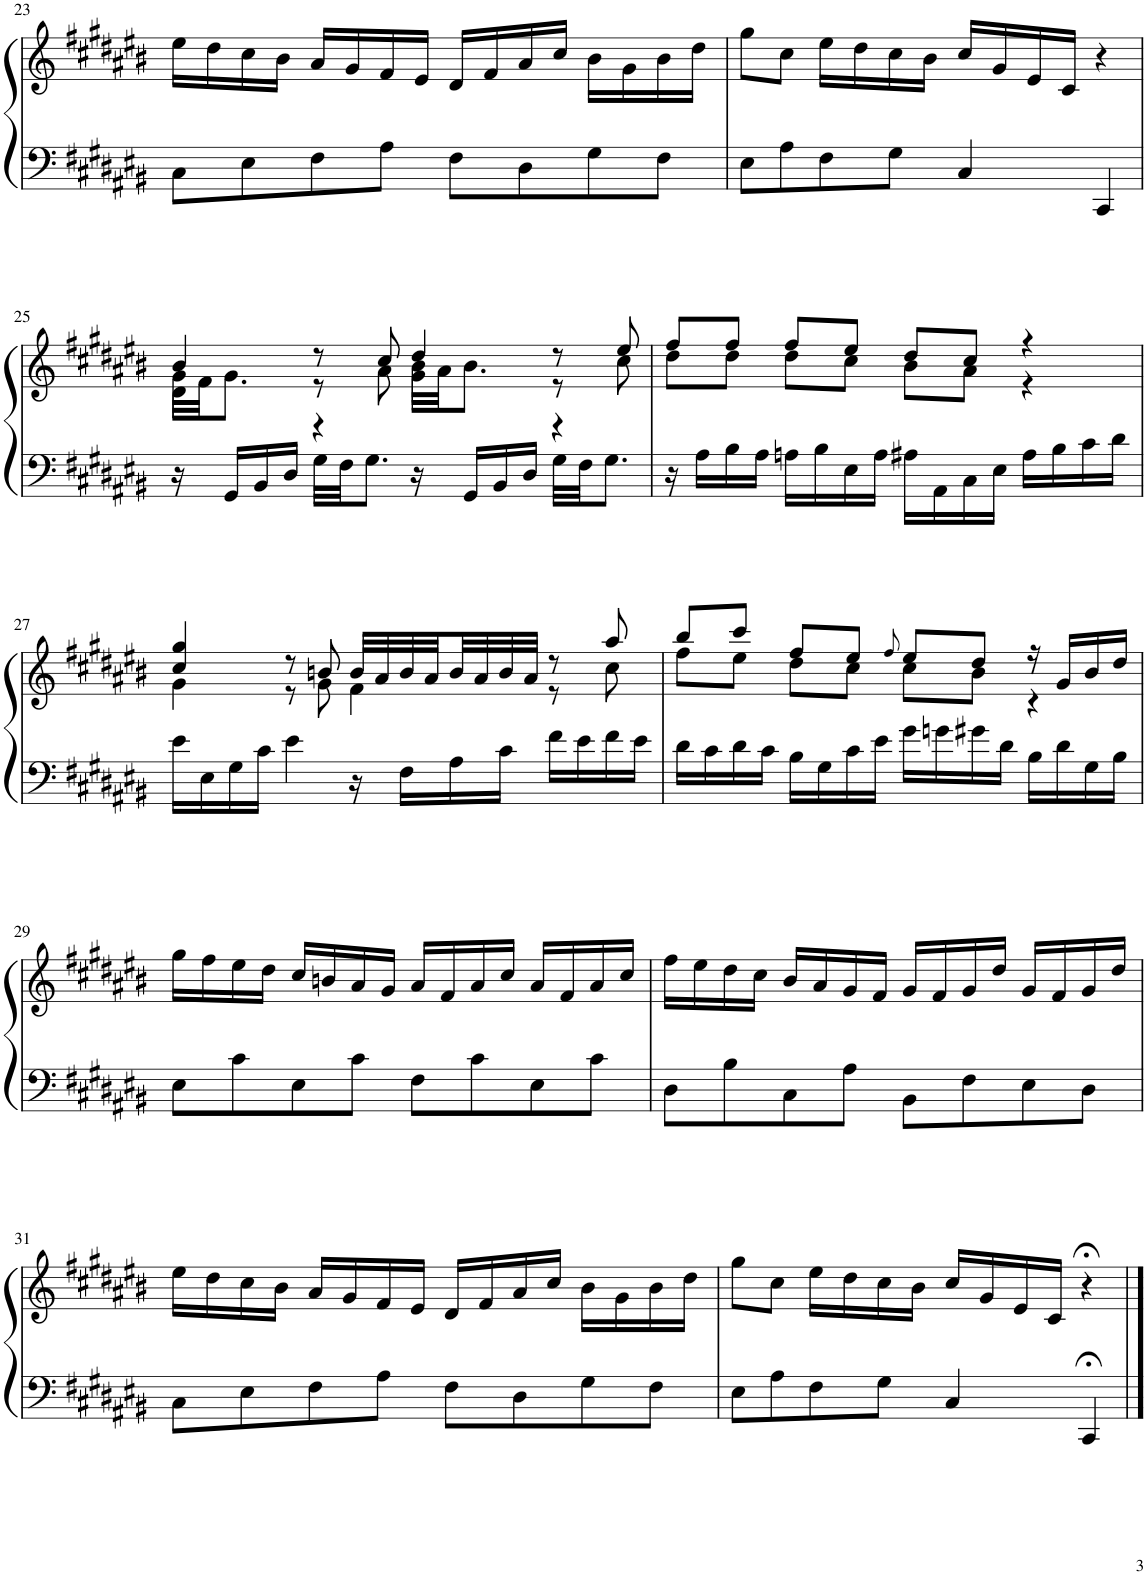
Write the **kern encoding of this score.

**kern	**kern
*part1	*part1
*staff2	*staff1
*I"Harp	*
*I'Hp	*
!!LO:PB:g=z
*clefF4	*clefG2
*k[f#c#g#d#a#e#b#]	*k[f#c#g#d#a#e#b#]
*M4/4	*M4/4
=23	=23
8C#\L	16ee#\LL
.	16dd#\
8E#\	16cc#\
.	16b#\JJ
8F#\	16a#/LL
.	16g#/
8A#\J	16f#/
.	16e#/JJ
8F#\L	16d#/LL
.	16f#/
8D#\	16a#/
.	16cc#/JJ
8G#\	16b#\LL
.	16g#\
8F#\J	16b#\
.	16dd#\JJ
=24	=24
8E#\L	8gg#\L
8A#\	8cc#\J
8F#\	16ee#\LL
.	16dd#\
8G#\J	16cc#\
.	16b#\JJ
4C#/	16cc#/LL
.	16g#/
.	16e#/
.	16c#/JJ
4CC#/	4r
!!LO:LB:g=z
=25	=25
*	*^
*	*	*^
16r	4b#/	32g#\LLL	4d#\
.	.	32f#\JJ	.
16GG#/LL	.	8.g#\J	.
16BB#/	.	.	.
16D#/JJ	.	.	.
32G#\LLL	8r	8r	4r
32F#\JJ	.	.	.
8.G#\J	.	.	.
.	8cc#/	8a#\	.
16r	4dd#/	32b#\LLL	4g#\
.	.	32a#\JJ	.
16GG#/LL	.	8.b#\J	.
16BB#/	.	.	.
16D#/JJ	.	.	.
32G#\LLL	8r	8r	4r
32F#\JJ	.	.	.
8.G#\J	.	.	.
.	8ee#/	8cc#\	.
*	*	*v	*v
=26	=26	=26
16r	8ff#/L	8dd#\L
16A#\LL	.	.
16B#\	8ff#/J	8dd#\J
16A#\JJ	.	.
16An\LL	8ff#/L	8dd#\L
16B#\	.	.
16E#\	8ee#/J	8cc#\J
16A\JJ	.	.
16A#X\LL	8dd#/L	8b#\L
16AA#\	.	.
16C#\	8cc#/J	8a#\J
16E#\JJ	.	.
16A#\LL	4r	4r
16B#\	.	.
16c#\	.	.
16d#\JJ	.	.
!!LO:LB:g=z	!!
=27	=27	=27
16e#\LL	4cc#/ 4gg#/	4g#\
16E#\	.	.
16G#\	.	.
16c#\JJ	.	.
4e#\	8r	8r
.	8bn/	8g#\
16r	32b/LLL	4f#\
.	32a#/	.
16F#\LL	32b/	.
.	32a#/	.
16A#\	32b/	.
.	32a#/	.
16c#\JJ	32b/	.
.	32a#/JJJ	.
16f#\LL	8r	8r
16e#\	.	.
16f#\	8aa#/	8cc#\
16e#\JJ	.	.
=28	=28	=28
16d#\LL	8bb#/L	8ff#\L
16c#\	.	.
16d#\	8ccc#/J	8ee#\J
16c#\JJ	.	.
16B#\LL	8ff#/L	8dd#\L
16G#\	.	.
16c#\	8ee#/J	8cc#\J
16e#\JJ	.	.
.	8qff#/	.
16g#\LL	8ee#/L	8cc#\L
16gn\	.	.
16g#X\	8dd#/J	8b#\J
16d#\JJ	.	.
16B#\LL	16r	4r
16d#\	16g#/LL	.
16G#\	16b#/	.
16B#\JJ	16dd#/JJ	.
*	*v	*v
!!LO:LB:g=z
=29	=29
8E#\L	16gg#\LL
.	16ff#\
8c#\	16ee#\
.	16dd#\JJ
8E#\	16cc#/LL
.	16bn/
8c#\J	16a#/
.	16g#/JJ
8F#\L	16a#/LL
.	16f#/
8c#\	16a#/
.	16cc#/JJ
8E#\	16a#/LL
.	16f#/
8c#\J	16a#/
.	16cc#/JJ
=30	=30
8D#\L	16ff#\LL
.	16ee#\
8B#\	16dd#\
.	16cc#\JJ
8C#\	16b#/LL
.	16a#/
8A#\J	16g#/
.	16f#/JJ
8BB#\L	16g#/LL
.	16f#/
8F#\	16g#/
.	16dd#/JJ
8E#\	16g#/LL
.	16f#/
8D#\J	16g#/
.	16dd#/JJ
!!LO:LB:g=z
=31	=31
8C#\L	16ee#\LL
.	16dd#\
8E#\	16cc#\
.	16b#\JJ
8F#\	16a#/LL
.	16g#/
8A#\J	16f#/
.	16e#/JJ
8F#\L	16d#/LL
.	16f#/
8D#\	16a#/
.	16cc#/JJ
8G#\	16b#\LL
.	16g#\
8F#\J	16b#\
.	16dd#\JJ
=32	=32
8E#\L	8gg#\L
8A#\	8cc#\J
8F#\	16ee#\LL
.	16dd#\
8G#\J	16cc#\
.	16b#\JJ
4C#/	16cc#/LL
.	16g#/
.	16e#/
.	16c#/JJ
4CC#;</	4r;<
==	==
*-	*-
